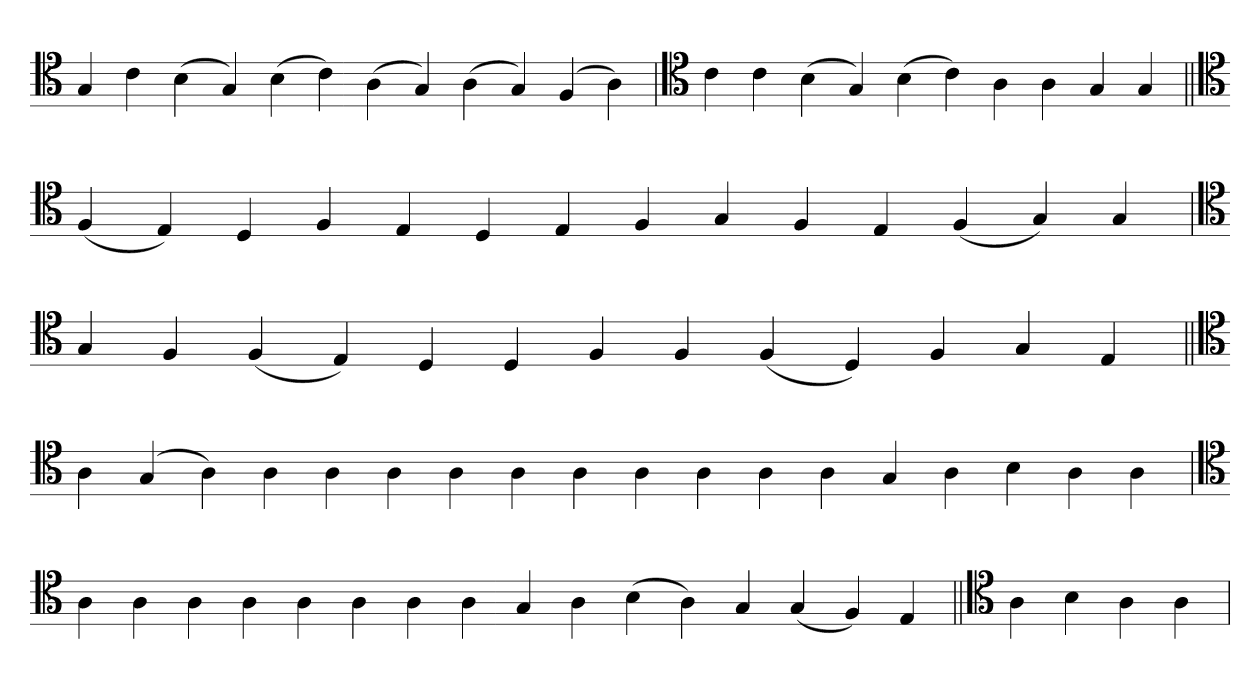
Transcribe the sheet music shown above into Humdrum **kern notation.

**kern
*part1
*staff1
*clefC4
=
4G
4c
(4B
4G)
(4B
4c)
(4A
4G)
(4A
4G)
(4F
4A)
=`
*clefC4
4c
4c
(4B
4G)
(4B
4c)
4A
4A
4G
4G
=||
*clefC4
(4F
4E)
4D
4F
4E
4D
4E
4F
4G
4F
4E
(4F
4G)
4G
='
*clefC4
4G
4F
(4F
4E)
4D
4D
4F
4F
(4F
4D)
4F
4G
4E
=||
*clefC4
4A
(4G
4A)
4A
4A
4A
4A
4A
4A
4A
4A
4A
4A
4G
4A
4B
4A
4A
=
*clefC4
4A
4A
4A
4A
4A
4A
4A
4A
4G
4A
(4B
4A)
4G
(4G
4F)
4E
=||
*clefC4
4A
4B
4A
4A
=
*-
